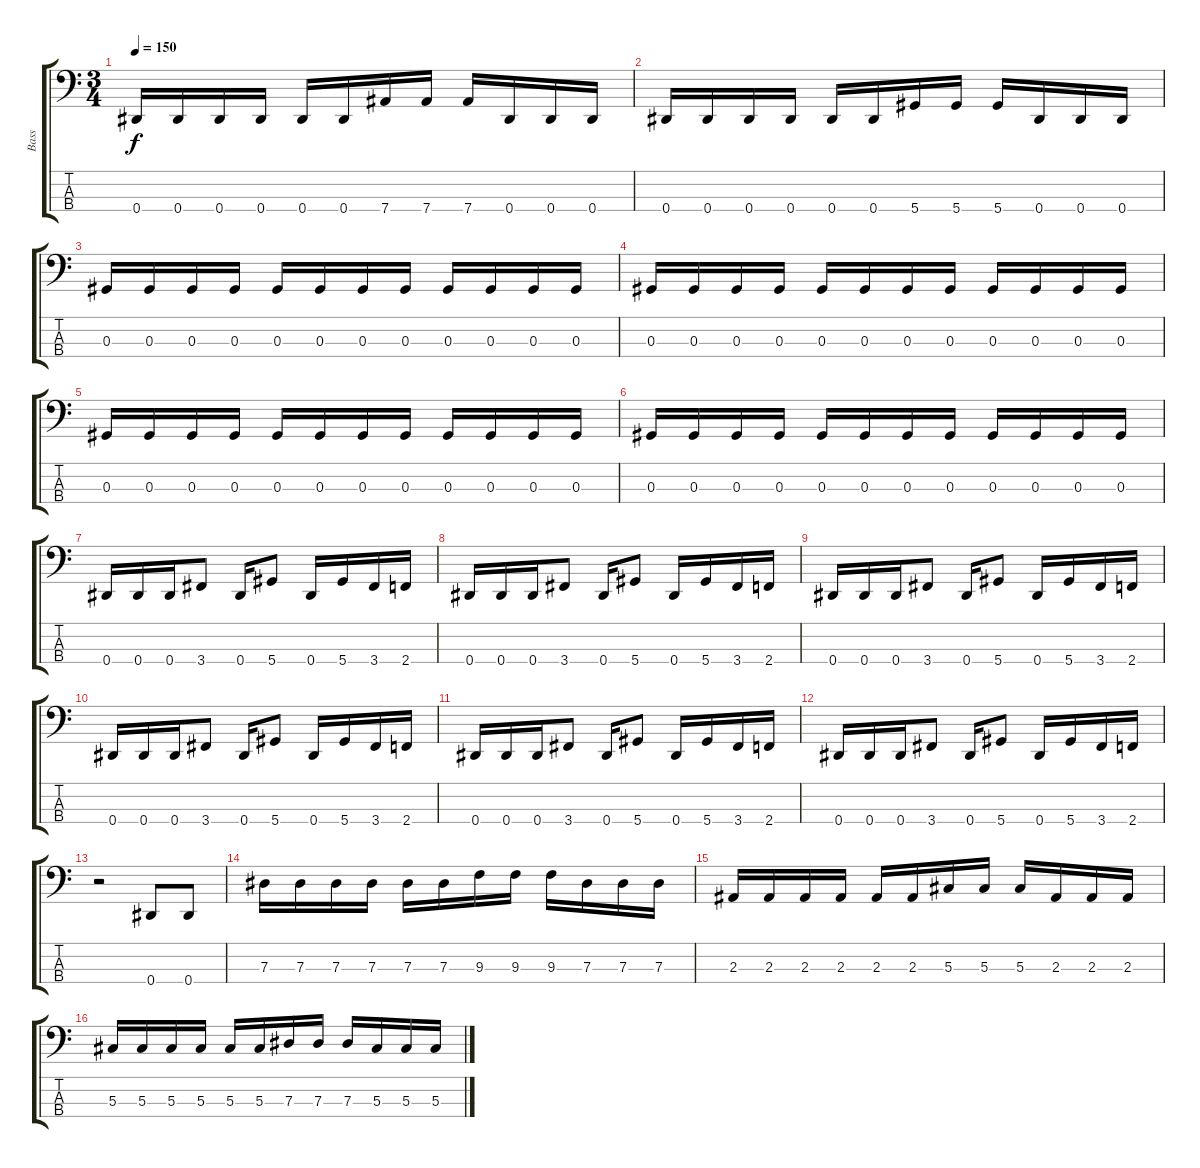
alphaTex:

\track ("Bass" "Bass") {instrument electricbassfinger}
\staff {score tabs}
\tuning (Gb2 Db2 Ab1 Eb1) {hide}
\ts (3 4)
\tempo 150
\clef f4
\ks c
0.4.16{dy f} 0.4.16 0.4.16 0.4.16 0.4.16 0.4.16 7.4.16 7.4.16 7.4.16 0.4.16 0.4.16 0.4.16 |
0.4.16 0.4.16 0.4.16 0.4.16 0.4.16 0.4.16 5.4.16 5.4.16 5.4.16 0.4.16 0.4.16 0.4.16 |
0.3.16 0.3.16 0.3.16 0.3.16 0.3.16 0.3.16 0.3.16 0.3.16 0.3.16 0.3.16 0.3.16 0.3.16 |
0.3.16 0.3.16 0.3.16 0.3.16 0.3.16 0.3.16 0.3.16 0.3.16 0.3.16 0.3.16 0.3.16 0.3.16 |
0.3.16 0.3.16 0.3.16 0.3.16 0.3.16 0.3.16 0.3.16 0.3.16 0.3.16 0.3.16 0.3.16 0.3.16 |
0.3.16 0.3.16 0.3.16 0.3.16 0.3.16 0.3.16 0.3.16 0.3.16 0.3.16 0.3.16 0.3.16 0.3.16 |
0.4.16 0.4.16 0.4.16 3.4.8 0.4.16 5.4.8 0.4.16 5.4.16 3.4.16 2.4.16 |
0.4.16 0.4.16 0.4.16 3.4.8 0.4.16 5.4.8 0.4.16 5.4.16 3.4.16 2.4.16 |
0.4.16 0.4.16 0.4.16 3.4.8 0.4.16 5.4.8 0.4.16 5.4.16 3.4.16 2.4.16 |
0.4.16 0.4.16 0.4.16 3.4.8 0.4.16 5.4.8 0.4.16 5.4.16 3.4.16 2.4.16 |
0.4.16 0.4.16 0.4.16 3.4.8 0.4.16 5.4.8 0.4.16 5.4.16 3.4.16 2.4.16 |
0.4.16 0.4.16 0.4.16 3.4.8 0.4.16 5.4.8 0.4.16 5.4.16 3.4.16 2.4.16 |
r.2 0.4.8 0.4.8 |
7.3.16 7.3.16 7.3.16 7.3.16 7.3.16 7.3.16 9.3.16 9.3.16 9.3.16 7.3.16 7.3.16 7.3.16 |
2.3.16 2.3.16 2.3.16 2.3.16 2.3.16 2.3.16 5.3.16 5.3.16 5.3.16 2.3.16 2.3.16 2.3.16 |
5.3.16 5.3.16 5.3.16 5.3.16 5.3.16 5.3.16 7.3.16 7.3.16 7.3.16 5.3.16 5.3.16 5.3.16
